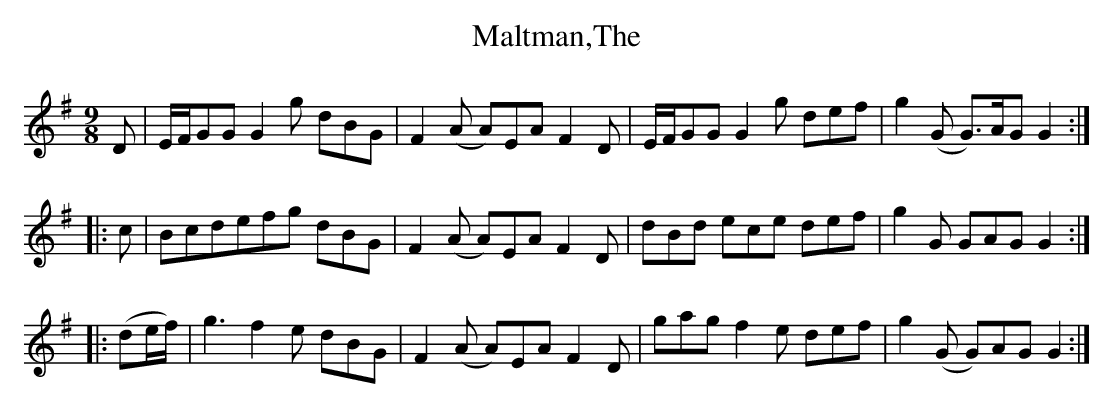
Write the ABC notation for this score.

X:1
T:Maltman,The
L:1/8
M:9/8
K:G
D | E/F/GGG2g dBG | F2(A A)EA F2D | E/F/GG G2g def | g2(G G>)AG G2 :|
|: c | Bcdefg dBG | F2(A A)EA F2D | dBd ece def | g2G GAG G2 :|
|: (d2/e/2f/) | g3 f2e dBG | F2(A A)EA F2D | gag f2e def | g2(G G)AG G2 :|
